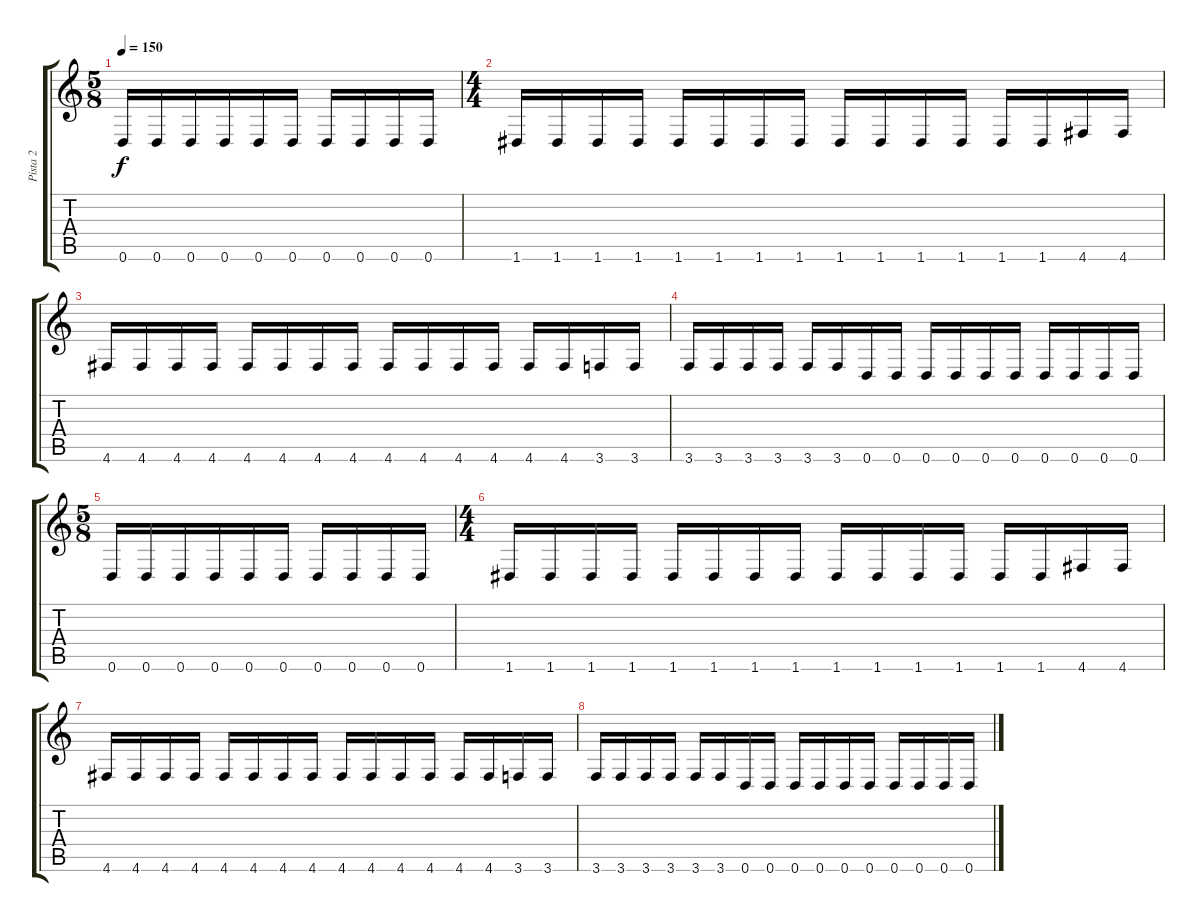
\track ("Pista 2" "Pista 2") {instrument distortionguitar}
\staff {score tabs}
\tuning (D4 A3 F3 C3 G2 D2) {hide}
\ts (5 8)
\tempo 150
\clef g2
\ks c
0.6.16{dy f} 0.6.16 0.6.16 0.6.16 0.6.16 0.6.16 0.6.16 0.6.16 0.6.16 0.6.16 |
\ts (4 4)
1.6.16 1.6.16 1.6.16 1.6.16 1.6.16 1.6.16 1.6.16 1.6.16 1.6.16 1.6.16 1.6.16 1.6.16 1.6.16 1.6.16 4.6.16 4.6.16 |
4.6.16 4.6.16 4.6.16 4.6.16 4.6.16 4.6.16 4.6.16 4.6.16 4.6.16 4.6.16 4.6.16 4.6.16 4.6.16 4.6.16 3.6.16 3.6.16 |
3.6.16 3.6.16 3.6.16 3.6.16 3.6.16 3.6.16 0.6.16 0.6.16 0.6.16 0.6.16 0.6.16 0.6.16 0.6.16 0.6.16 0.6.16 0.6.16 |
\ts (5 8)
0.6.16 0.6.16 0.6.16 0.6.16 0.6.16 0.6.16 0.6.16 0.6.16 0.6.16 0.6.16 |
\ts (4 4)
1.6.16 1.6.16 1.6.16 1.6.16 1.6.16 1.6.16 1.6.16 1.6.16 1.6.16 1.6.16 1.6.16 1.6.16 1.6.16 1.6.16 4.6.16 4.6.16 |
4.6.16 4.6.16 4.6.16 4.6.16 4.6.16 4.6.16 4.6.16 4.6.16 4.6.16 4.6.16 4.6.16 4.6.16 4.6.16 4.6.16 3.6.16 3.6.16 |
3.6.16 3.6.16 3.6.16 3.6.16 3.6.16 3.6.16 0.6.16 0.6.16 0.6.16 0.6.16 0.6.16 0.6.16 0.6.16 0.6.16 0.6.16 0.6.16
